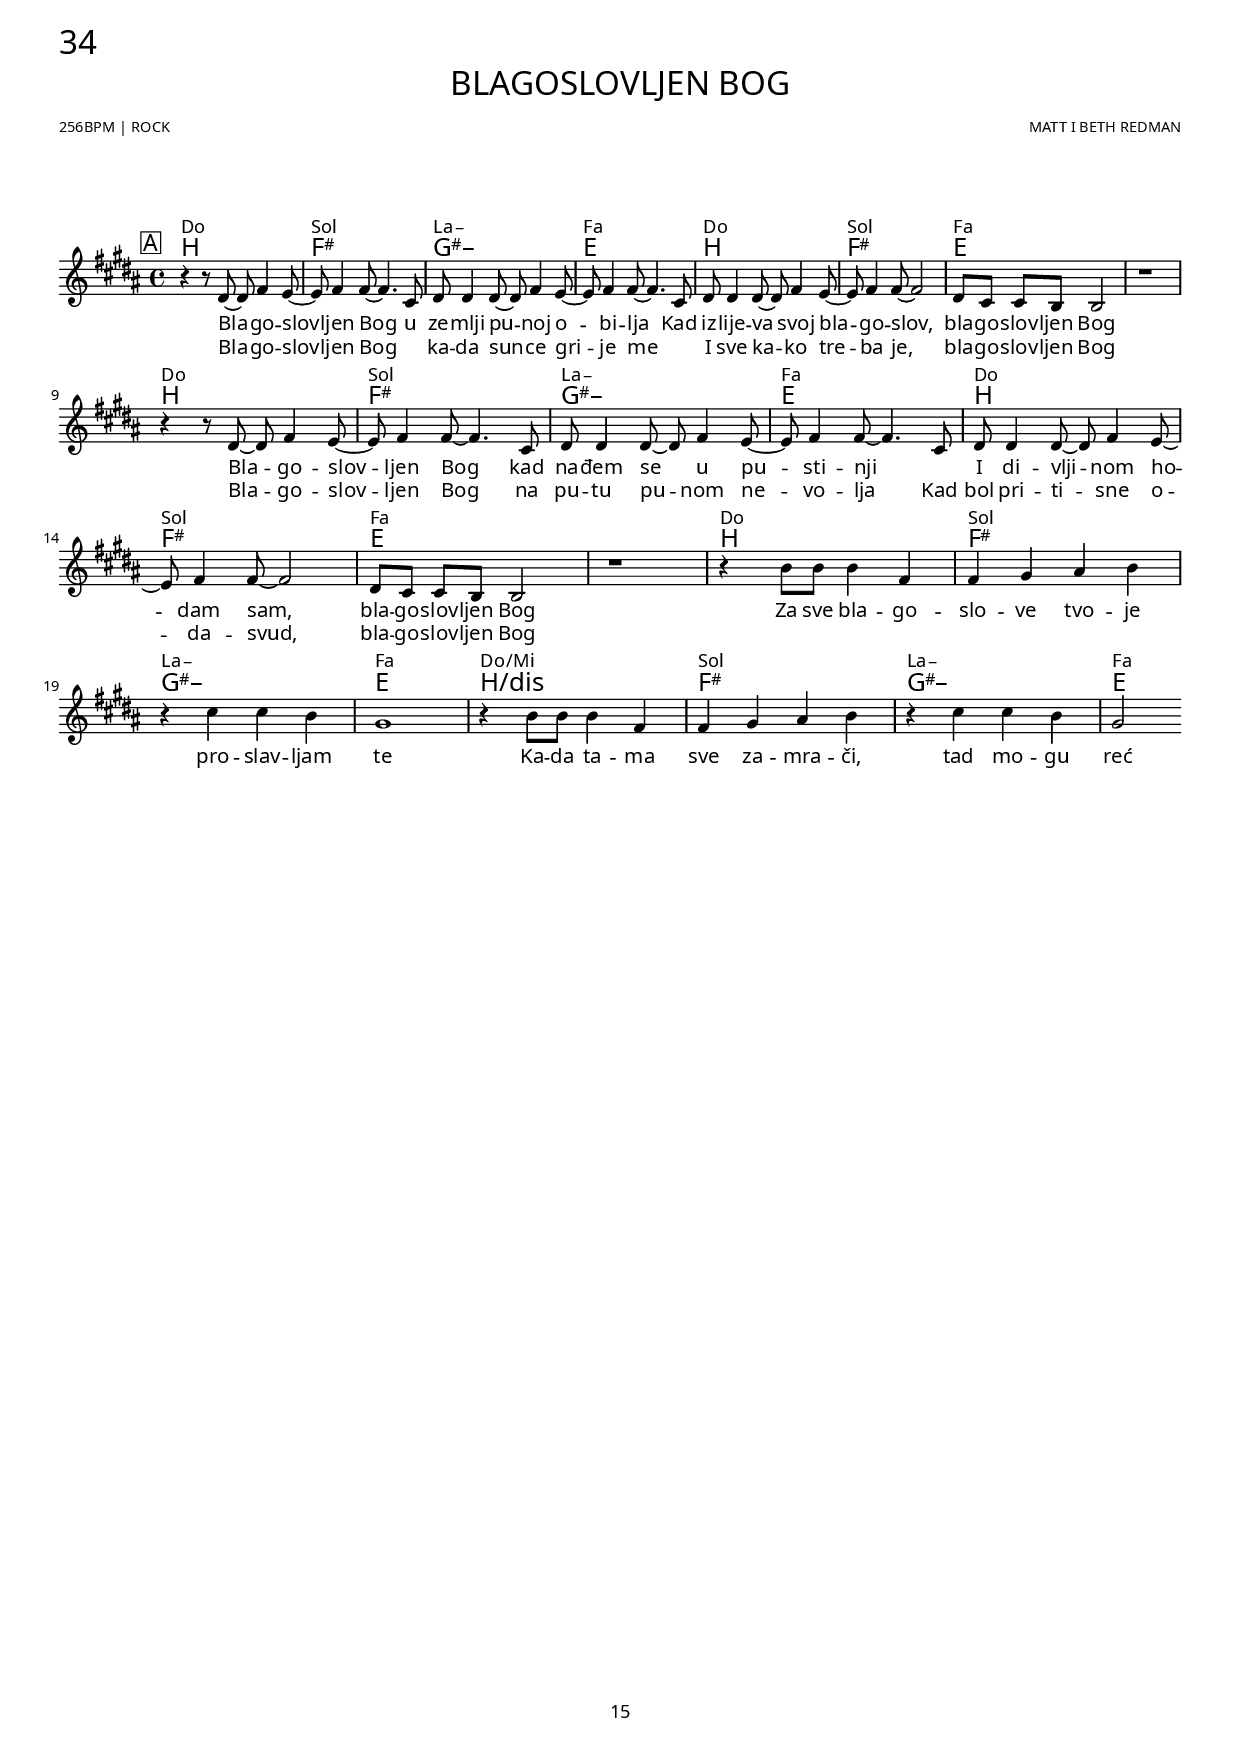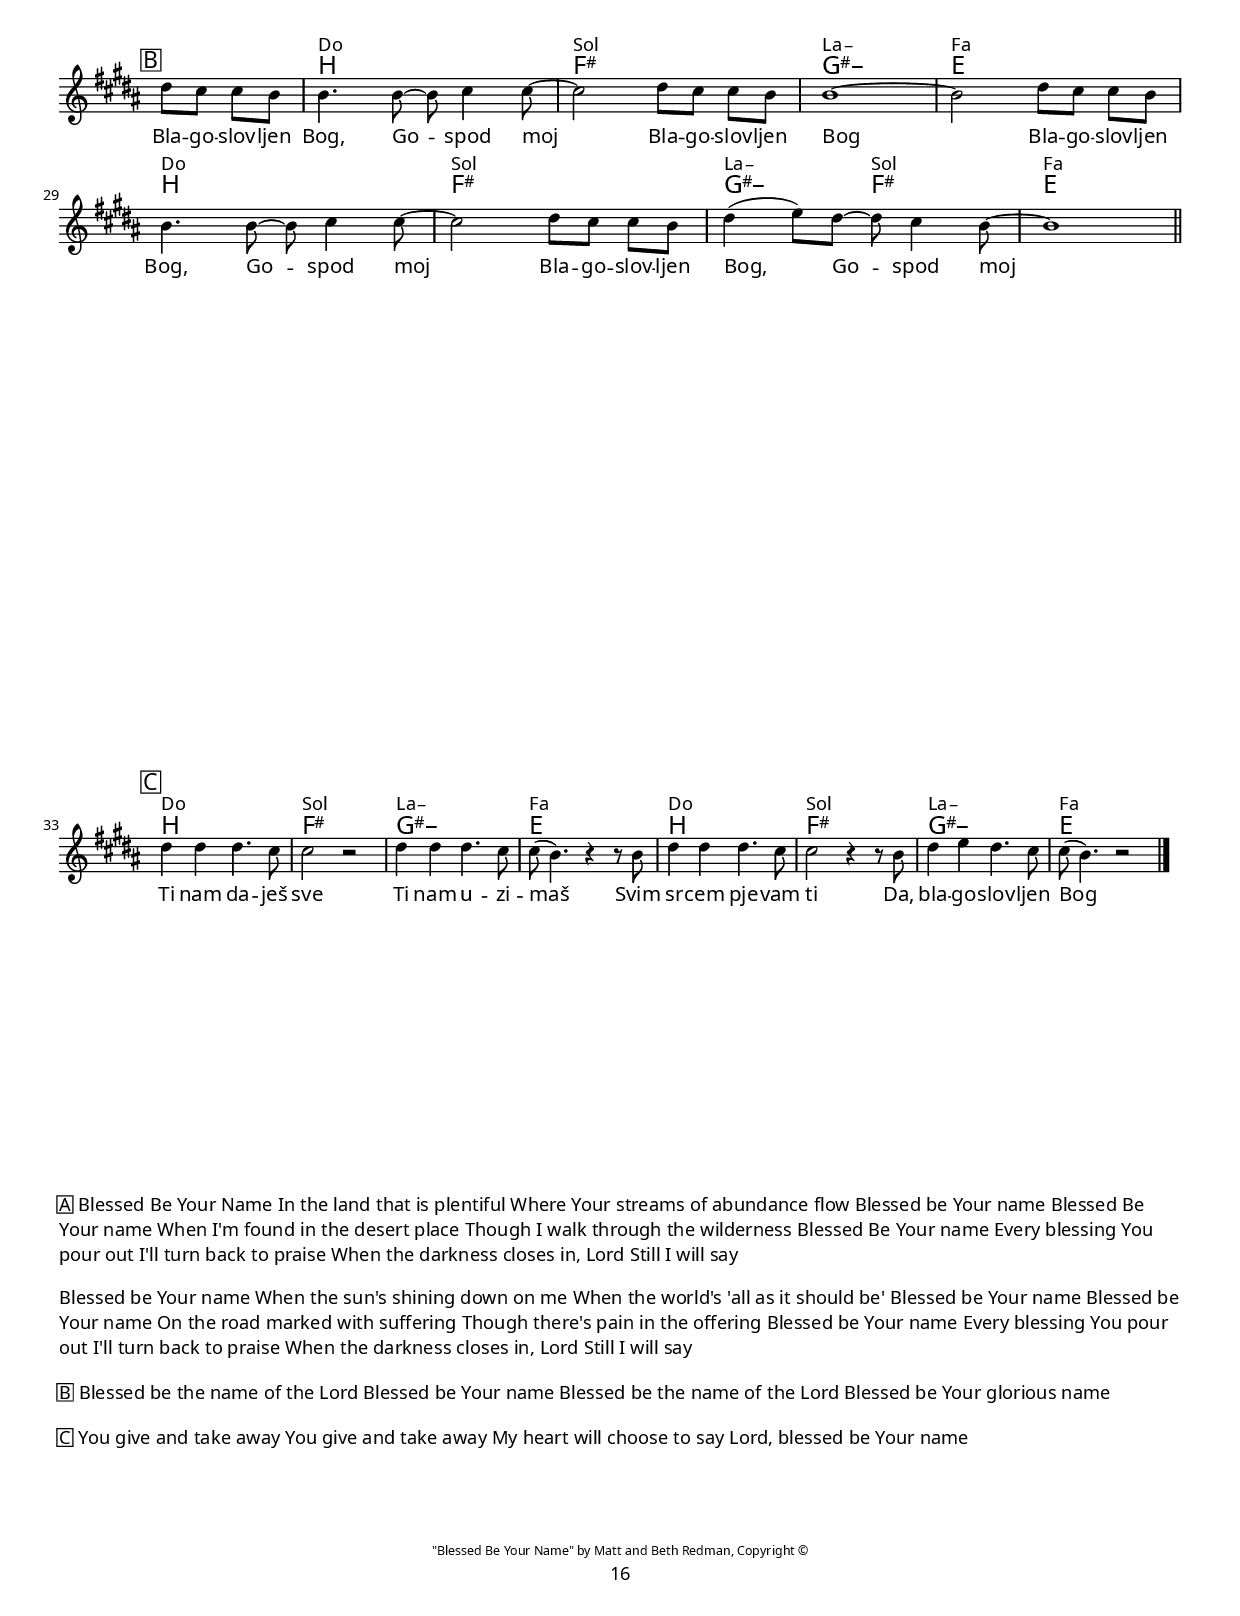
\version "2.14.2"

#(set-default-paper-size "biblija")
#(set-global-staff-size 16)

\paper{
indent = 0
top-markup-spacing #'padding = #2
markup-system-spacing #'padding = #5
markup-system-spacing #'stretchability = #5
score-system-spacing #'padding = #5
last-bottom-spacing #'padding = #5
score-markup-spacing #'padding = #5
top-system-spacing #'padding = #17.5

markup-markup-spacing #'padding = #3

system-system-spacing #'padding = #1
%system-system-spacing #'minimum-distance = #1
system-system-spacing #'stretchability = #0
%system-system-spacing #'space = #1
oddHeaderMarkup = \markup { \override #'(font-name . "JohnSans Medium Pro") \abs-fontsize #16 "34"}

oddFooterMarkup = \markup {\fill-line { \override #'(font-name . "JohnSans Medium Pro") "15"}}
evenFooterMarkup = \markup { \fill-line { \center-column { \override #'(font-name . "JohnSans White Pro") \abs-fontsize #6 "\"Blessed Be Your Name\" by Matt and Beth Redman, Copyright ©" \override #'(font-name . "JohnSans Medium Pro") "16"}}}
print-page-number = ##f
%first-page-number = #16
%print-first-page-number = ##t
%auto-first-page-number = ##t
ragged-last-bottom=##t
%annotate-spacing = ##t
}
\include "jazzchords.ly"
\include "deutsch.ly"
\header {
  title =  \markup { \override #'(font-name . "JohnSans Medium Pro") \abs-fontsize #16 "BLAGOSLOVLJEN BOG" }
  %subtitle = ""
  composer =  \markup { \lower #1 \override #'(font-name . "JohnSans Medium Pro") \abs-fontsize #7 "MATT I BETH REDMAN" }
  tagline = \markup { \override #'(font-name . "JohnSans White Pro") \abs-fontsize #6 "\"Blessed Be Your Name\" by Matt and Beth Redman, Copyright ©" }
  poet = \markup { \lower #1 \override #'(font-name . "JohnSans Medium Pro") \abs-fontsize #7 "256BPM | ROCK" }
}
%\paper {
%indent = 0
%}

scoreA = \relative c' {
	\key d \major
	%\tempo 4 = 96
	%\partial 4
	\mark \markup { \box \override #'(font-name . "JohnSans Medium Pro") A }
	%triola = \times 2/3
	%\repeat volta 2 { 
	%}
	r4 r8 fis8 ~ fis a4 g8 ~ |
	g8 a4 a8 ~ a4. e8 |
	fis8 fis4 fis8 ~ fis a4 g8 ~ |
	g8 a4 a8 ~ a4. e8 |
	fis8 fis4 fis8 ~ fis a4 g8 ~ |
	g8 a4 a8 ~ a2 |
	fis8[ e] e d d2 |
	r1 | \break
	r4 r8 fis8 ~ fis a4 g8 ~ |
	g8 a4 a8 ~ a4. e8 |
	fis8 fis4 fis8 ~ fis a4 g8 ~ |
	g8 a4 a8 ~ a4. e8 |
	fis8 fis4 fis8 ~ fis a4 g8 ~ |
	g8 a4 a8 ~ a2 |
	fis8[ e] e d d2 |
	r1 |
	r4 d'8 d d4 a4 |
	a h cis d |
	r4 e4 e d |
	h1 |
	r4 d8 d d4 a4 |
	a h cis d |
	r4 e4 e d |
	\set Timing.measurePosition = #(ly:make-moment -2 4)
	h2 |
	%\alternative {
	%prima
	%	{ }
	%sekunda
	%	{\set Timing.measurePosition = #(ly:make-moment -3 4) }
	%}
	\bar ""
	\override Staff.TimeSignature #'style = #'()
}

scoreB = \relative c' {
	\key d \major
	\mark \markup { \box \override #'(font-name . "JohnSans Medium Pro") B }
	\set Score.currentBarNumber = #25
	\partial 2
	fis'8[ e] e d |
	d4. d8 ~ d e4 e8 ~ |
	e2 fis8[ e] e d |
	d1 ~ |
	d2 fis8[ e] e d |
	d4. d8 ~ d e4 e8 ~ |
	e2 fis8[ e] e d |
	fis4( g8) fis ~ fis e4 d8 ~ |
	%\set Timing.measurePosition = #(ly:make-moment -2 4)
	d1 |
	\bar "||" \break
}

scoreC = \relative c' {
	\key d \major
	\mark \markup { \box \override #'(font-name . "JohnSans Medium Pro") C }
	\set Score.currentBarNumber = #33
	%\partial 4
	fis'4 fis fis4. e8 |
	e2 r2 |
	fis4 fis fis4. e8 |
	e8( d4.) r4 r8 d8 |
	fis4 fis fis4. e8 |
	e2 r4 r8 d8 |
	fis4 g fis4. e8 |
	e8( d4.) r2 |
	\bar "|." \break
}

chordsA = \chordmode {
\jazzyChords
%\skip 8
	h1 | fis | gis:m | e |
	h1 | fis | e | e |
	h1 | fis | gis:m | e |
	h1 | fis | e | e |
	h1 | fis | gis:m | e |
	h1/dis | fis | gis:m | e2 |
%pomice akord u gore
%\override ChordName #'Y-offset = #4
%pomice akord u desno
%\once \override ChordNames.ChordName #'extra-offset = #'(10 . 0)
}

chordsB = \chordmode {
\jazzyChords
	\skip 2
	h1 | fis | gis:m | e |
	h1 | fis | gis2:m fis2 | e1|
}

chordsC = \chordmode {
\jazzyChords
	h1 | fis | gis:m | e |
	h1 | fis | gis:m | e |
}

lyricsAOne = \lyricmode {
Bla -- go -- slov -- ljen Bog u ze -- mlji pu -- noj o -- bi -- lja
Kad iz -- lije -- va svoj bla -- go -- slov, bla -- go -- slov -- ljen Bog
Bla -- go -- slov -- ljen Bog kad na -- đem se u pu -- sti -- nji
\skip8 I di -- vlji -- nom ho -- dam sam, bla -- go -- slov -- ljen Bog

Za sve bla -- go -- slo -- ve tvo -- je pro -- slav -- ljam te
Ka -- da ta -- ma sve za -- mra -- či, tad mo -- gu reć
}

lyricsB = \lyricmode {
Bla -- go -- slov -- ljen Bog, Go -- spod moj
Bla -- go -- slov -- ljen Bog
Bla -- go -- slov -- ljen Bog, Go -- spod moj
Bla -- go -- slov -- ljen Bog, Go -- spod moj
}

lyricsC = \lyricmode {
Ti nam da -- ješ sve
Ti nam u -- zi -- maš
Svim sr -- cem pje -- vam ti
Da, bla -- go -- slov -- ljen Bog
}

lyricsATwo = \lyricmode {
Bla -- go -- slov -- ljen Bog \skip8 ka -- da sun -- ce gri -- je me
\skip8 I sve ka -- ko tre -- ba je, bla -- go -- slov -- ljen Bog
Bla -- go -- slov -- ljen Bog na pu -- tu pu -- nom ne -- vo -- lja
Kad bol pri -- ti -- sne o -- da -- svud, bla -- go -- slov -- ljen Bog
}

\book {
\score {
	<<
	\new ChordNames {	\italianChords
						\override ChordName #'font-size = #0
						\override ChordName #'font-name = #"JohnSans White Pro"
						%\override ChordName #'font-shape = #'italic
						\set chordChanges = ##t
						\transpose h c \chordsA }
	\new ChordNames {	\germanChords
						\override ChordName #'font-size = #3
						\override ChordName #'font-name = #"JohnSans Medium Pro Lilypond"
						\set chordRootNamer = #my-chord-name->pop-markup
						\set chordChanges = ##t
						\chordsA }
	\new Voice {
			\override Score.BarNumber #'font-name = "JohnSans Medium Pro"
			\transpose d h,
			\scoreA }
	\addlyrics { \override LyricText #'font-name = #"JohnSans Text Pro" \lyricsAOne }
	\addlyrics { \override LyricText #'font-name = #"JohnSans Text Pro" \lyricsATwo } 
	>>
	%\midi {}
}
\pageBreak
\score {
	<<
	\new ChordNames {	\italianChords
						\override ChordName #'font-size = #0
						\override ChordName #'font-name = #"JohnSans White Pro"
						%\override ChordName #'font-shape = #'italic
						\set chordChanges = ##t
						\transpose h c \chordsB }
	\new ChordNames {   \germanChords
						\override ChordName #'font-size = #3
						\override ChordName #'font-name = #"JohnSans Medium Pro Lilypond"
						\set chordRootNamer = #my-chord-name->pop-markup
						\set chordChanges = ##t
						\chordsB }
	\new Voice { 
			\override Score.BarNumber #'font-name = "JohnSans Medium Pro"
			\transpose d h,
			\scoreB
		   }
	\addlyrics { \override LyricText #'font-name = #"JohnSans Text Pro" \lyricsB }
	>>
	\layout {\context {\Staff \remove "Time_signature_engraver" }}
	%\midi {}
}

\score {
	<<
	\new ChordNames {	\italianChords
						\override ChordName #'font-size = #0
						\override ChordName #'font-name = #"JohnSans White Pro"
						%\override ChordName #'font-shape = #'italic
						\set chordChanges = ##t
						\transpose h c \chordsC }
	\new ChordNames {   \semiGermanChords
						\override ChordName #'font-size = #3
						\override ChordName #'font-name = #"JohnSans Medium Pro Lilypond"
						\set chordRootNamer = #my-chord-name->pop-markup
						\set chordChanges = ##t
						\chordsC }
	\new Voice {
			\override Score.BarNumber #'font-name = "JohnSans Medium Pro"
			\transpose d h,
			\scoreC }
	\addlyrics { \override LyricText #'font-name = #"JohnSans Text Pro" \lyricsC }
	>>
	\layout {\context {\Staff \remove "Time_signature_engraver" }}
	%\midi {}
}


\markup { \override #'(font-name . "JohnSans White Pro")
	\wordwrap {
	\box \override #'(font-name . "JohnSans Medium Pro") A
Blessed Be Your Name
In the land that is plentiful
Where Your streams of abundance flow
Blessed be Your name

Blessed Be Your name
When I'm found in the desert place
Though I walk through the wilderness
Blessed Be Your name
Every blessing You pour out
I'll turn back to praise
When the darkness closes in, Lord
Still I will say
}}
\markup { \override #'(font-name . "JohnSans White Pro")
	\wordwrap {
Blessed be Your name
When the sun's shining down on me
When the world's 'all as it should be'
Blessed be Your name

Blessed be Your name
On the road marked with suffering
Though there's pain in the offering
Blessed be Your name

Every blessing You pour out
I'll turn back to praise
When the darkness closes in, Lord
Still I will say
}}

\markup { \override #'(font-name . "JohnSans White Pro")
	\wordwrap {
	\box \override #'(font-name . "JohnSans Medium Pro") B
Blessed be the name of the Lord
Blessed be Your name
Blessed be the name of the Lord
Blessed be Your glorious name
}}

\markup { \override #'(font-name . "JohnSans White Pro")
	\wordwrap {
	\box \override #'(font-name . "JohnSans Medium Pro") C
You give and take away
You give and take away
My heart will choose to say
Lord, blessed be Your name
	}
}
}

     \layout {
       \context {
         \Score
         \remove "Bar_number_engraver"
       }
     }
